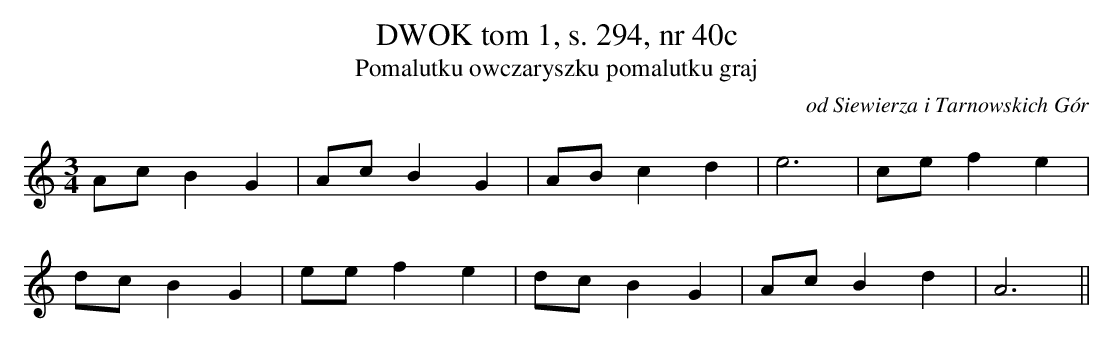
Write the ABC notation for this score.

X:1
T: DWOK tom 1, s. 294, nr 40c
T: Pomalutku owczaryszku pomalutku graj
O: od Siewierza i Tarnowskich Gór
M: 3/4
L: 1/8
K: C
AcB2G2 | AcB2G2 | ABc2d2 | e6 | cef2e2 |
dcB2G2 | eef2e2 | dcB2G2 | AcB2d2 | A6||
